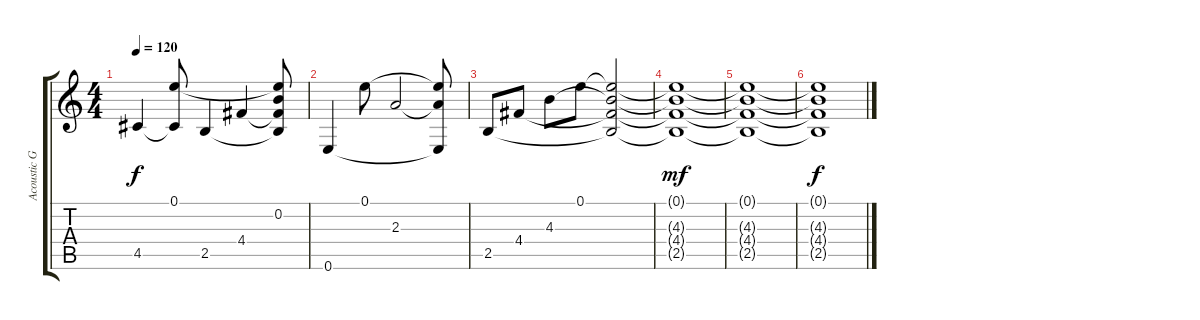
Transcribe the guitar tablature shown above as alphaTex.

\track ("Acoustic Guitar" "Acoustic G") {instrument acousticguitarsteel}
\staff {score tabs}
\tuning (E4 B3 G3 D3 A2 E2) {hide}
\ts (4 4)
\tempo 120
\clef g2
\ks c
4.5.4{dy f} (0.1 4.5{t}).8 2.5.4 4.4.4 (0.1{t} 0.2 4.4{t} 2.5{t}).8 |
0.6.4 0.1.8 2.3.2 (0.1{t} 2.3{t} 0.6{t}).8 |
2.5.8 4.4.8 4.3.8 0.1.8 (0.1{t} 4.3{t} 4.4{t} 2.5{t}).2 |
(0.1{t} 4.3{t} 4.4{t} 2.5{t}).1{dy mf} |
(0.1{t} 4.3{t} 4.4{t} 2.5{t}).1 |
(0.1{t} 4.3{t} 4.4{t} 2.5{t}).1{dy f}
